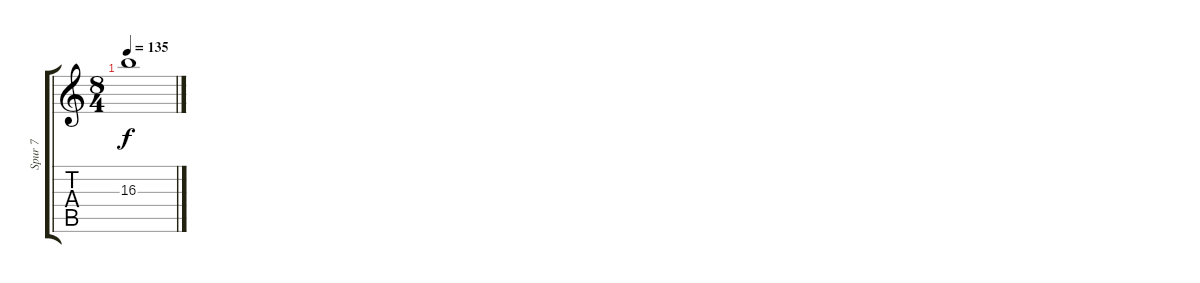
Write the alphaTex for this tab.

\track ("Spur 7" "Spur 7") {instrument overdrivenguitar}
\staff {score tabs}
\tuning (E4 B3 G3 D3 A2 E2) {hide}
\ts (8 4)
\tempo 135
\clef g2
\ks c
16.3.1{dy f}
